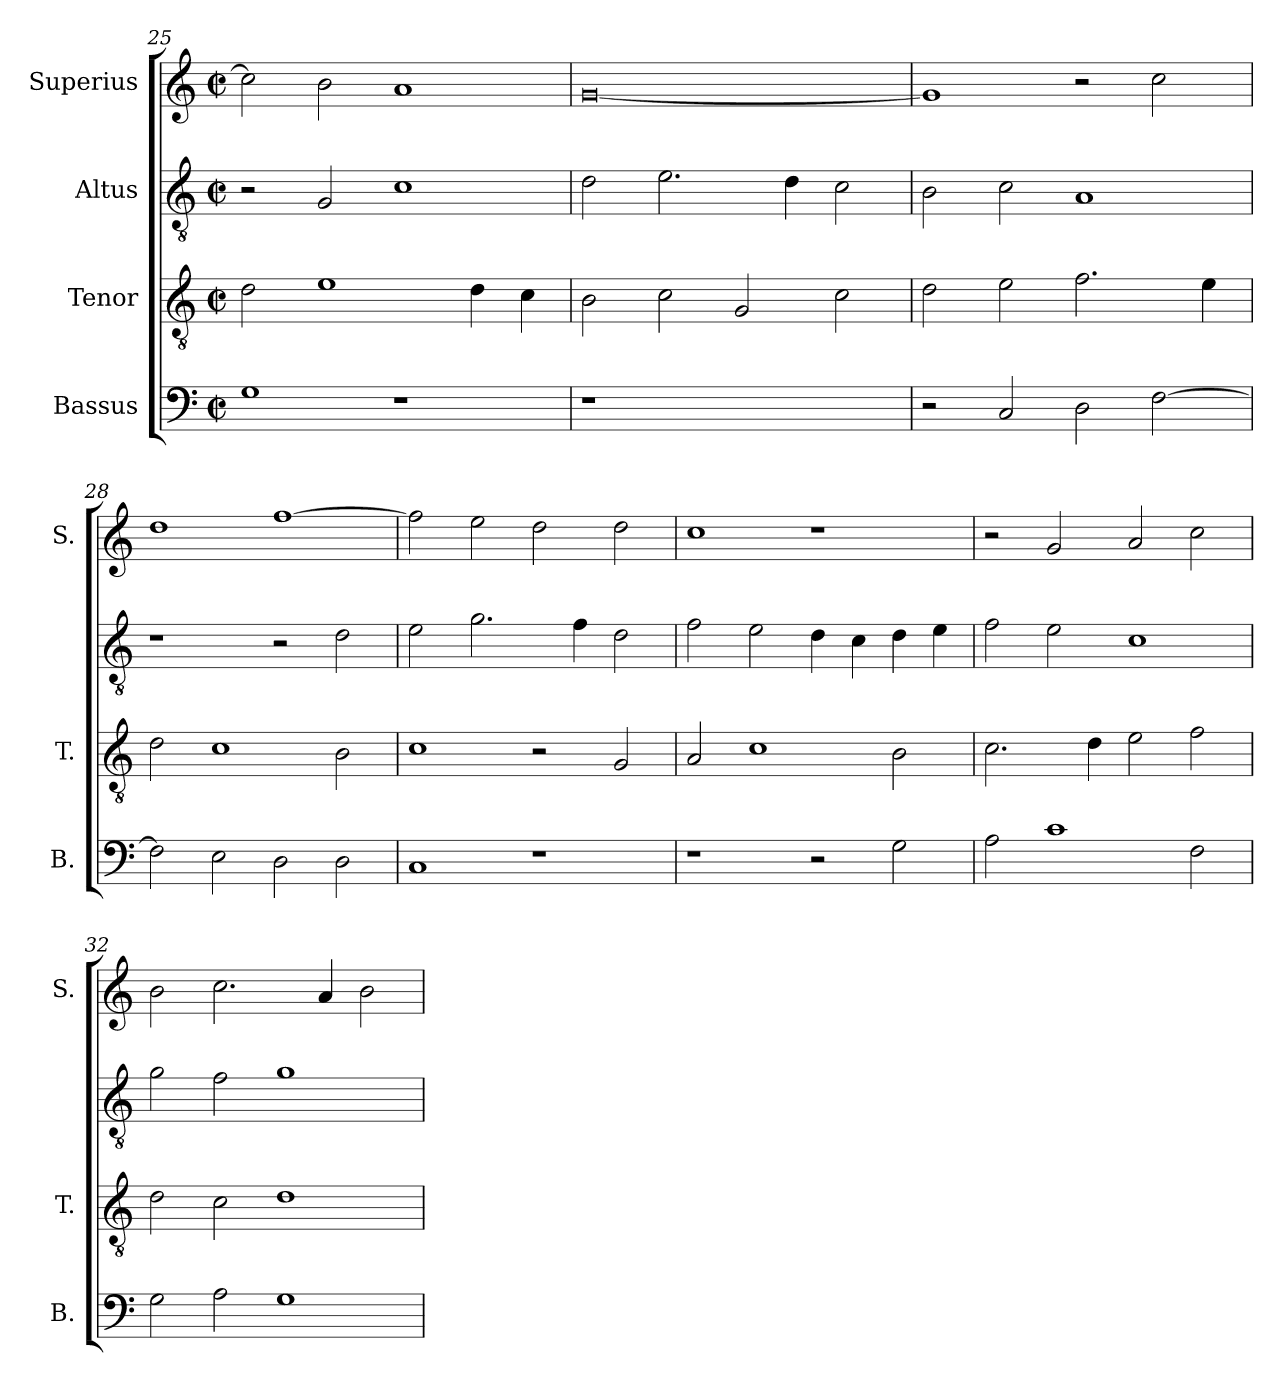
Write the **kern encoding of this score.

**kern	**kern	**kern	**kern
*part4	*part3	*part2	*part1
*staff4	*staff3	*staff2	*staff1
*I"Bassus	*I"Tenor	*I"Altus	*I"Superius
*I'B.	*I'T.	*	*I'S.
*clefF4	*clefGv2	*clefGv2	*clefG2
*	*ITrd7c12	*ITrd7c12	*
*k[]	*k[]	*k[]	*k[]
*C:	*C:	*C:	*C:
*M2/2	*M2/2	*M2/2	*M2/2
*met(c|)	*met(c|)	*met(c|)	*met(c|)
=25	=25	=25	=25
1Gi	2Di\	2r	2cci\]
.	1Ei	2GGi/	2bi\
1r	.	1Ci	1ai
.	4Di\	.	.
.	4Ci\	.	.
!!LO:LB:g=z
=26	=26	=26	=26
!LO:N:vis=1	!	!	!
1r	2BBi\	2Di\	[<0gi
.	2Ci\	2.Ei\	.
1ryy	2GGi/	.	.
.	.	4Di\	.
.	2Ci\	2Ci\	.
=27	=27	=27	=27
2r	2Di\	2BBi\	1gi]
2Ci/	2Ei\	2Ci\	.
2Di\	2.Fi\	1AAi	2r
[>2Fi\	.	.	2cci\
.	4Ei\	.	.
=28	=28	=28	=28
2Fi\]	2Di\	1r	1ddi
2Ei\	1Ci	.	.
2Di\	.	2r	[>1ffi
2Di\	2BBi\	2Di\	.
=29	=29	=29	=29
1Ci	1Ci	2Ei\	2ffi\]
.	.	2.Gi\	2eei\
1r	2r	.	2ddi\
.	.	4Fi\	.
.	2GGi/	2Di\	2ddi\
=30	=30	=30	=30
1r	2AAi/	2Fi\	1cci
.	1Ci	2Ei\	.
2r	.	4Di\	1r
.	.	4Ci\	.
2Gi\	2BBi\	4Di\	.
.	.	4Ei\	.
!!LO:PB:g=z
=31	=31	=31	=31
2Ai\	2.Ci\	2Fi\	2r
1ci	.	2Ei\	2gi/
.	4Di\	.	.
.	2Ei\	1Ci	2ai/
2Fi\	2Fi\	.	2cci\
=32	=32	=32	=32
2Gi\	2Di\	2Gi\	2bi\
2Ai\	2Ci\	2Fi\	2.cci\
1Gi	1Di	1Gi	.
.	.	.	4ai/
.	.	.	2bi\
=	=	=	=
*-	*-	*-	*-
